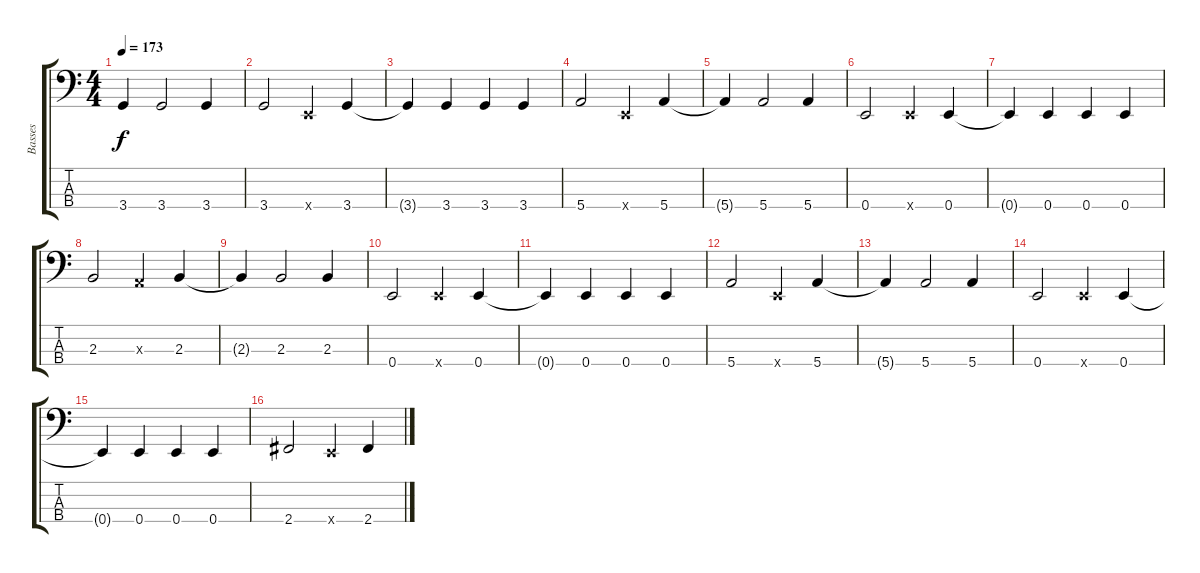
\track ("Basses" "Basses") {instrument electricbassfinger}
\staff {score tabs}
\tuning (G2 D2 A1 E1) {hide}
\ts (4 4)
\tempo 173
\clef f4
\ks c
3.4{t}.4{dy f} 3.4.2 3.4.4 |
3.4.2 0.4{x}.4 3.4.4 |
3.4{t}.4 3.4.4 3.4.4 3.4.4 |
5.4.2 0.4{x}.4 5.4.4 |
5.4{t}.4 5.4.2 5.4.4 |
0.4.2 0.4{x}.4 0.4.4 |
0.4{t}.4 0.4.4 0.4.4 0.4.4 |
2.3.2 0.3{x}.4 2.3.4 |
2.3{t}.4 2.3.2 2.3.4 |
0.4.2 0.4{x}.4 0.4.4 |
0.4{t}.4 0.4.4 0.4.4 0.4.4 |
5.4.2 0.4{x}.4 5.4.4 |
5.4{t}.4 5.4.2 5.4.4 |
0.4.2 0.4{x}.4 0.4.4 |
0.4{t}.4 0.4.4 0.4.4 0.4.4 |
2.4.2 0.4{x}.4 2.4.4
